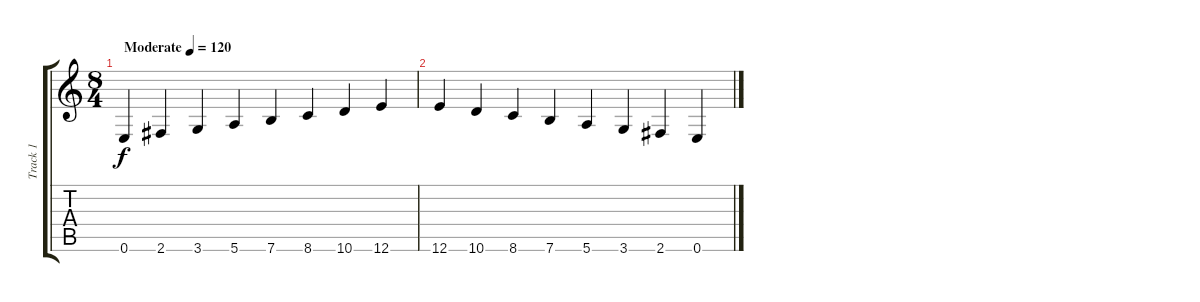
\track ("Track 1" "Track 1") {instrument acousticguitarsteel}
\staff {score tabs}
\tuning (E4 B3 G3 D3 A2 E2) {hide}
\ts (8 4)
\tempo (120 "Moderate")
\clef g2
\ks c
0.6.4{dy f instrument acousticguitarsteel} 2.6.4 3.6.4 5.6.4 7.6.4 8.6.4 10.6.4 12.6.4 |
12.6.4 10.6.4 8.6.4 7.6.4 5.6.4 3.6.4 2.6.4 0.6.4
